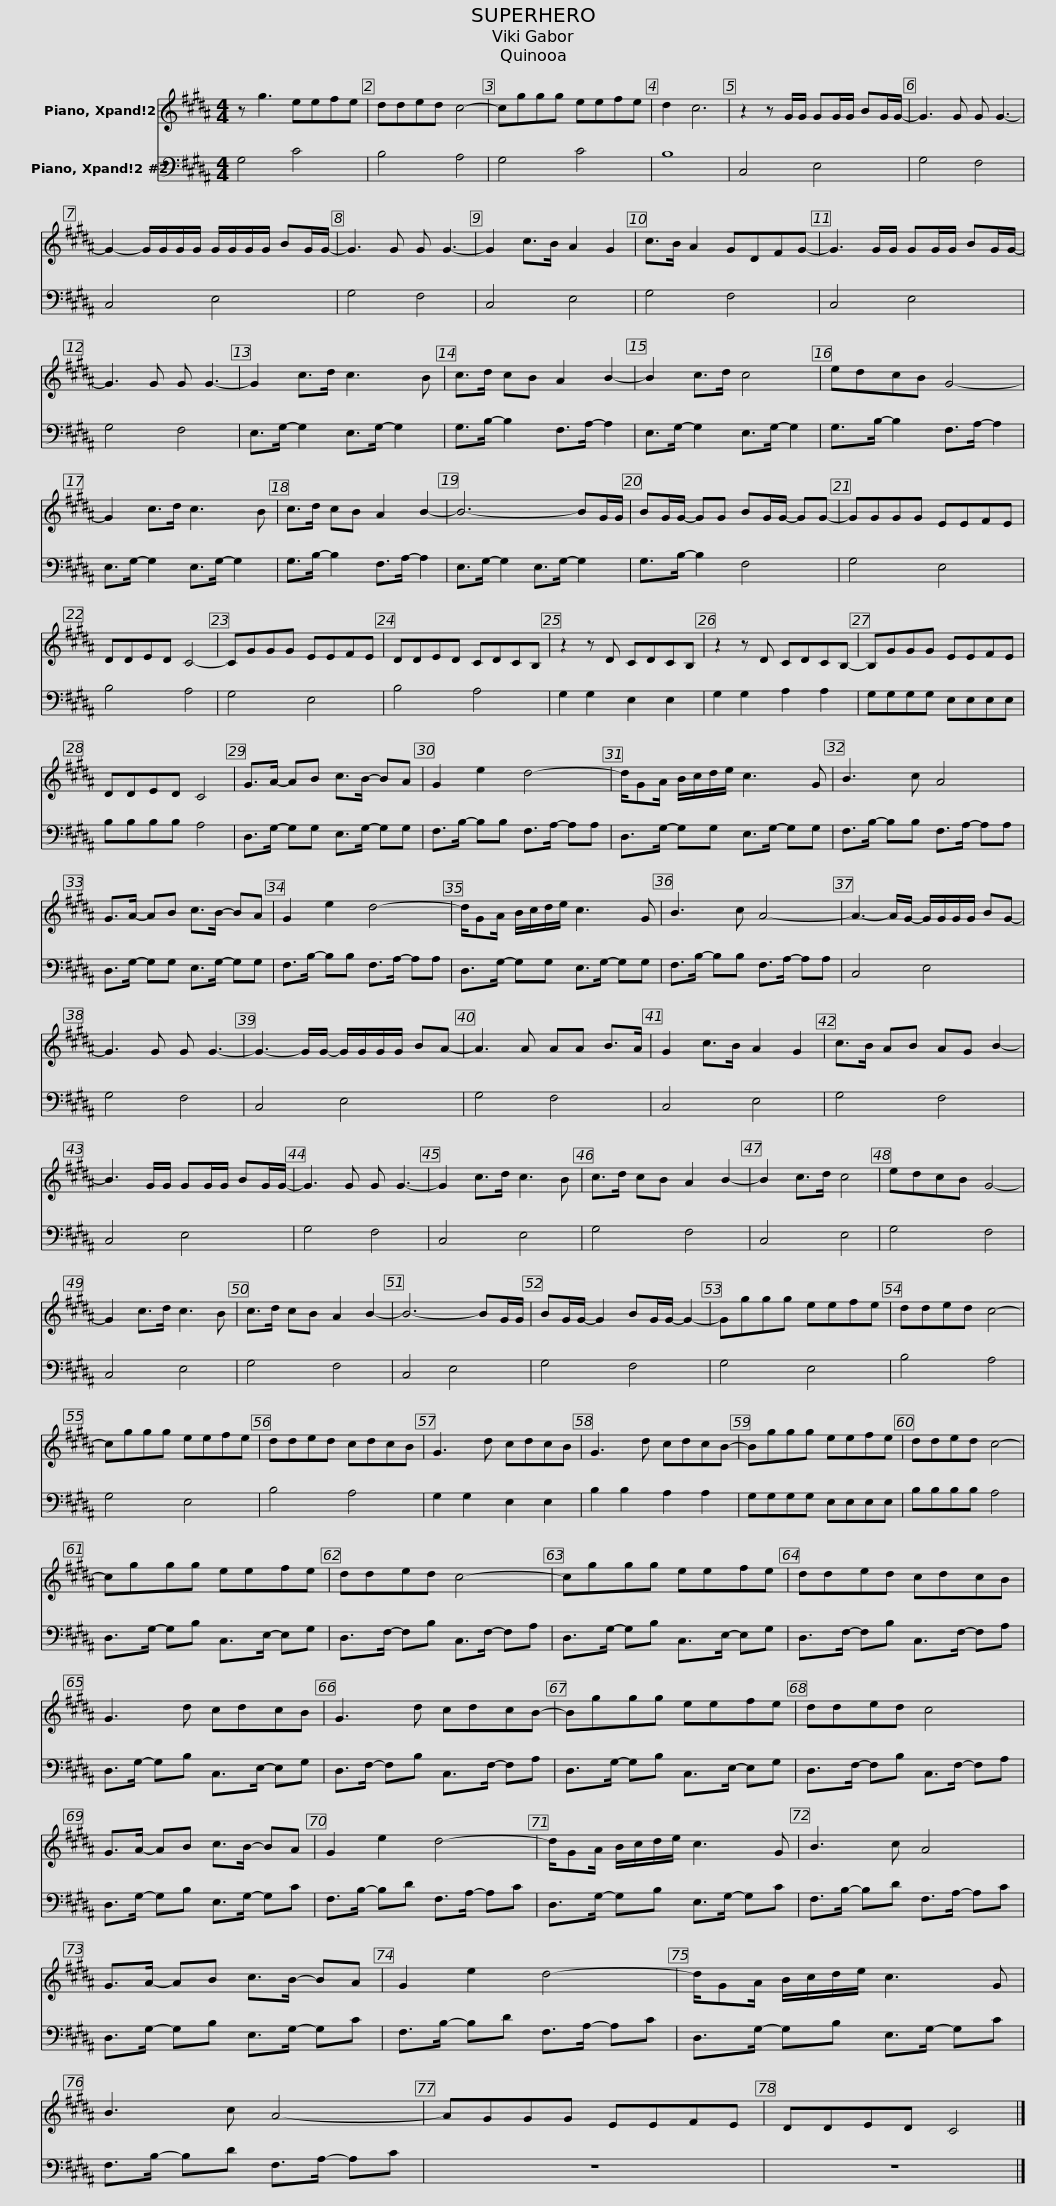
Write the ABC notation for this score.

X:1
%%score 1 2
L:1/8
M:4/4
I:linebreak $
K:B
V:1 treble
V:2 bass
V:1
 z g3 eefe | dded c4- | cggg eefe | d2 c6 | z2 z G/G/ GG/G/ BG/G/- | %5
 G3 G G G3- |$ G2- G/G/G/G/ G/G/G/G/ BG/G/- | G3 G G G3- | G2 c>B A2 G2 | c>B A2 GDFG- | %10
 G3 G/G/ GG/G/ BG/G/- |$ G3 G G G3- | G2 c>d c3 B | c>d cB A2 B2- | B2 c>d c4 | %15
 edcB G4- |$ G2 c>d c3 B | c>d cB A2 B2- | B6- BG/G/ | BG/G/- GG BG/G/- GG- | %20
 GGGG EEFE |$ DDED C4- | CGGG EEFE | DDED CDCB, | z2 z D CDCB, | %25
 z2 z D CDCB,- |$ B,GGG EEFE | DDED C4 | G>A- AB c>B- BA | G2 e2 d4- | %30
 d/GA/ B/c/d/e/ c3 G |$ B3 c A4 | G>A- AB c>B- BA | G2 e2 d4- | d/GA/ B/c/d/e/ c3 G |$ %35
 B3 c A4- | A3- A/G/- G/G/G/G/ BG- | G3 G G G3- | G3- G/G/- G/G/G/G/ BA- | A3 A AA B>A |$ %40
 G2 c>B A2 G2 | c>B AB AG B2- | B3 G/G/ GG/G/ BG/G/- | G3 G G G3- | G2 c>d c3 B | %45
 c>d cB A2 B2- |$ B2 c>d c4 | edcB G4- | G2 c>d c3 B | c>d cB A2 B2- | %50
 B6- BG/G/ | BG/G/- G2 BG/G/- G2- | Gggg eefe |$ dded c4- | cggg eefe | %55
 dded cdcB | G3 d cdcB | G3 d cdcB- | Bggg eefe |$ dded c4- | %60
 cggg eefe | dded c4- | cggg eefe | dded cdcB |$ G3 d cdcB | %65
 G3 d cdcB- | Bggg eefe | dded c4 |$ G>A- AB c>B- BA | G2 e2 d4- | %70
 d/GA/ B/c/d/e/ c3 G | B3 c A4 |$ G>A- AB c>B- BA | G2 e2 d4- | d/GA/ B/c/d/e/ c3 G | %75
 B3 c A4- |$ AGGG EEFE | DDED C4 |] %78
V:2
 G,4 C4 | B,4 A,4 | G,4 C4 | B,8 | C,4 E,4 | %5
 G,4 F,4 |$ C,4 E,4 | G,4 F,4 | C,4 E,4 | G,4 F,4 | %10
 C,4 E,4 |$ G,4 F,4 | E,>G,- G,2 E,>G,- G,2 | G,>B,- B,2 F,>A,- A,2 | E,>G,- G,2 E,>G,- G,2 | %15
 G,>B,- B,2 F,>A,- A,2 |$ E,>G,- G,2 E,>G,- G,2 | G,>B,- B,2 F,>A,- A,2 | E,>G,- G,2 E,>G,- G,2 | G,>B,- B,2 F,4 | %20
 G,4 E,4 |$ B,4 A,4 | G,4 E,4 | B,4 A,4 | G,2 G,2 E,2 E,2 | %25
 G,2 G,2 A,2 A,2 |$ G,G,G,G, E,E,E,E, | B,B,B,B, A,4 | D,>G,- G,G, E,>G,- G,G, | F,>B,- B,B, F,>A,- A,A, | %30
 D,>G,- G,G, E,>G,- G,G, |$ F,>B,- B,B, F,>A,- A,A, | D,>G,- G,G, E,>G,- G,G, | F,>B,- B,B, F,>A,- A,A, | D,>G,- G,G, E,>G,- G,G, |$ %35
 F,>B,- B,B, F,>A,- A,A, | C,4 E,4 | G,4 F,4 | C,4 E,4 | G,4 F,4 |$ %40
 C,4 E,4 | G,4 F,4 | C,4 E,4 | G,4 F,4 | C,4 E,4 | %45
 G,4 F,4 |$ C,4 E,4 | G,4 F,4 | C,4 E,4 | G,4 F,4 | %50
 C,4 E,4 | G,4 F,4 | G,4 E,4 |$ B,4 A,4 | G,4 E,4 | %55
 B,4 A,4 | G,2 G,2 E,2 E,2 | B,2 B,2 A,2 A,2 | G,G,G,G, E,E,E,E, |$ B,B,B,B, A,4 | %60
 D,>G,- G,B, C,>E,- E,G, | D,>F,- F,B, C,>F,- F,A, | D,>G,- G,B, C,>E,- E,G, | D,>F,- F,B, C,>F,- F,A, |$ D,>G,- G,B, C,>E,- E,G, | %65
 D,>F,- F,B, C,>F,- F,A, | D,>G,- G,B, C,>E,- E,G, | D,>F,- F,B, C,>F,- F,A, |$ D,>G,- G,B, E,>G,- G,C | F,>B,- B,D F,>A,- A,C | %70
 D,>G,- G,B, E,>G,- G,C | F,>B,- B,D F,>A,- A,C |$ D,>G,- G,B, E,>G,- G,C | F,>B,- B,D F,>A,- A,C | D,>G,- G,B, E,>G,- G,C | %75
 F,>B,- B,D F,>A,- A,C |$ z8 | z8 |] %78
